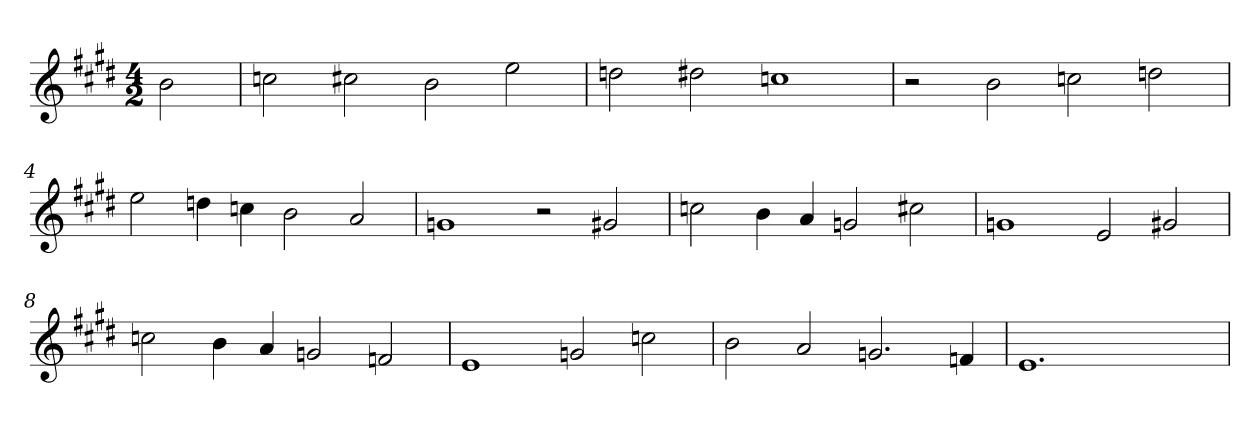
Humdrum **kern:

**kern
*part1
*staff1
*clefG2
*k[f#c#g#d#]
*E:
*M4/2
=
2b
=1
2ccn
2cc#
2b
2ee
=2
2ddn
2dd#
1ccn
=3
2r
2b
2ccn
2ddn
=4
2ee
4ddn
4ccn
2b
2a
=5
1gn
2r
2g#
=6
2ccn
4b
4a
2gn
2cc#
=7
1gn
2e
2g#
=8
2ccn
4b
4a
2gn
2fn
=9
1e
2gn
2ccn
=10
2b
2a
2.gn
4fn
=11
1.e
2ryy
=
*-
